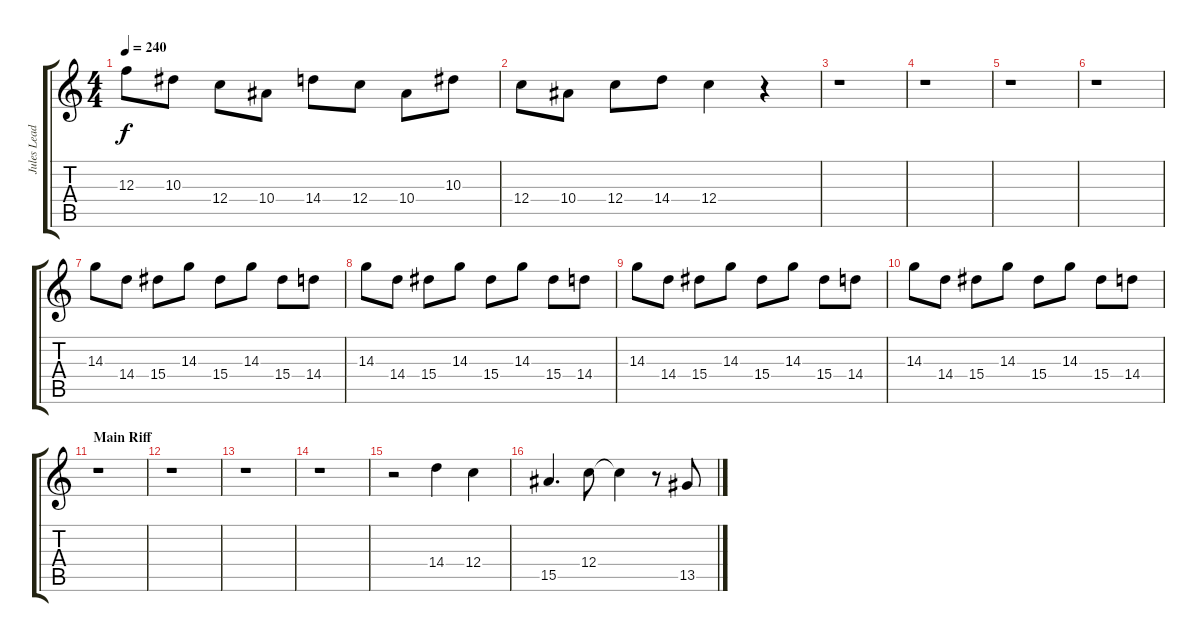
\track ("Jules Lead" "Jules Lead") {instrument overdrivenguitar}
\staff {score tabs}
\tuning (D4 A3 F3 C3 G2 C2) {hide}
\ts (4 4)
\tempo 240
\clef g2
\ks aminor
12.3.8{dy f} 10.3.8 12.4.8 10.4.8 14.4.8 12.4.8 10.4.8 10.3.8 |
12.4.8 10.4.8 12.4.8 14.4.8 12.4.4 r.4 |
r.1 |
r.1 |
r.1 |
r.1 |
14.3.8 14.4.8 15.4.8 14.3.8 15.4.8 14.3.8 15.4.8 14.4.8 |
14.3.8 14.4.8 15.4.8 14.3.8 15.4.8 14.3.8 15.4.8 14.4.8 |
14.3.8 14.4.8 15.4.8 14.3.8 15.4.8 14.3.8 15.4.8 14.4.8 |
14.3.8 14.4.8 15.4.8 14.3.8 15.4.8 14.3.8 15.4.8 14.4.8 |
\section ("" "Main Riff")
r.1 |
r.1 |
r.1 |
r.1 |
r.2 14.4.4 12.4.4 |
15.5.4{d} 12.4.8 12.4{t}.4 r.8 13.5.8
